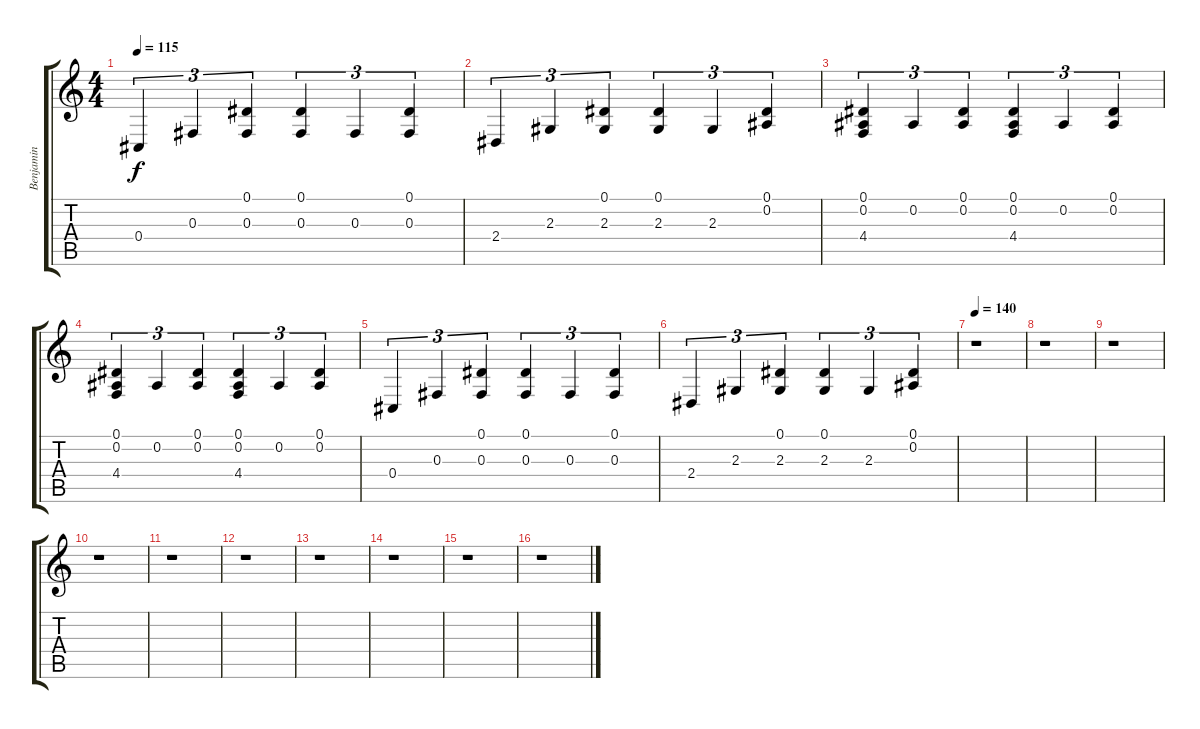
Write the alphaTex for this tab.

\track ("Benjamin" "Benjamin") {instrument musicbox}
\staff {score tabs}
\tuning (Eb4 Bb3 Gb3 Db3 Ab2 Eb2) {hide}
\ts (4 4)
\tempo 115
\clef g2
\ks c
0.4.4{tu (3 2) dy f} 0.3.4{tu (3 2)} (0.1 0.3).4{tu (3 2)} (0.1 0.3).4{tu (3 2)} 0.3.4{tu (3 2)} (0.1 0.3).4{tu (3 2)} |
2.4.4{tu (3 2)} 2.3.4{tu (3 2)} (0.1 2.3).4{tu (3 2)} (0.1 2.3).4{tu (3 2)} 2.3.4{tu (3 2)} (0.1 0.2).4{tu (3 2)} |
(0.1 0.2 4.4).4{tu (3 2)} 0.2.4{tu (3 2)} (0.1 0.2).4{tu (3 2)} (0.1 0.2 4.4).4{tu (3 2)} 0.2.4{tu (3 2)} (0.1 0.2).4{tu (3 2)} |
(0.1 0.2 4.4).4{tu (3 2)} 0.2.4{tu (3 2)} (0.1 0.2).4{tu (3 2)} (0.1 0.2 4.4).4{tu (3 2)} 0.2.4{tu (3 2)} (0.1 0.2).4{tu (3 2)} |
0.4.4{tu (3 2)} 0.3.4{tu (3 2)} (0.1 0.3).4{tu (3 2)} (0.1 0.3).4{tu (3 2)} 0.3.4{tu (3 2)} (0.1 0.3).4{tu (3 2)} |
2.4.4{tu (3 2)} 2.3.4{tu (3 2)} (0.1 2.3).4{tu (3 2)} (0.1 2.3).4{tu (3 2)} 2.3.4{tu (3 2)} (0.1 0.2).4{tu (3 2)} |
\tempo 140
r.1 |
r.1 |
r.1 |
r.1 |
r.1 |
r.1 |
r.1 |
r.1 |
r.1 |
r.1
